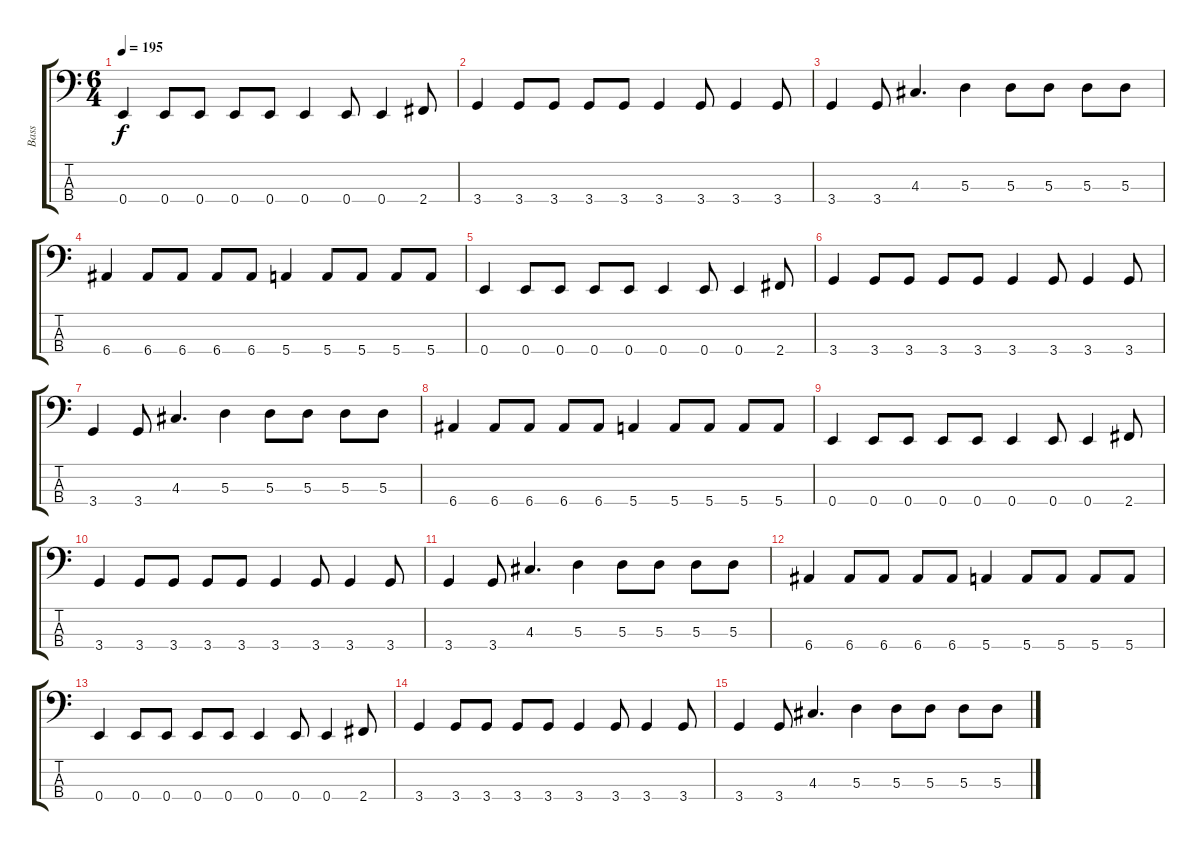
\track ("Bass" "Bass") {instrument electricbassfinger}
\staff {score tabs}
\tuning (G2 D2 A1 E1) {hide}
\ts (6 4)
\tempo 195
\clef f4
\ks c
0.4.4{dy f} 0.4.8 0.4.8 0.4.8 0.4.8 0.4.4 0.4.8 0.4.4 2.4.8 |
3.4.4 3.4.8 3.4.8 3.4.8 3.4.8 3.4.4 3.4.8 3.4.4 3.4.8 |
3.4.4 3.4.8 4.3.4{d} 5.3.4 5.3.8 5.3.8 5.3.8 5.3.8 |
6.4.4 6.4.8 6.4.8 6.4.8 6.4.8 5.4.4 5.4.8 5.4.8 5.4.8 5.4.8 |
0.4.4 0.4.8 0.4.8 0.4.8 0.4.8 0.4.4 0.4.8 0.4.4 2.4.8 |
3.4.4 3.4.8 3.4.8 3.4.8 3.4.8 3.4.4 3.4.8 3.4.4 3.4.8 |
3.4.4 3.4.8 4.3.4{d} 5.3.4 5.3.8 5.3.8 5.3.8 5.3.8 |
6.4.4 6.4.8 6.4.8 6.4.8 6.4.8 5.4.4 5.4.8 5.4.8 5.4.8 5.4.8 |
0.4.4 0.4.8 0.4.8 0.4.8 0.4.8 0.4.4 0.4.8 0.4.4 2.4.8 |
3.4.4 3.4.8 3.4.8 3.4.8 3.4.8 3.4.4 3.4.8 3.4.4 3.4.8 |
3.4.4 3.4.8 4.3.4{d} 5.3.4 5.3.8 5.3.8 5.3.8 5.3.8 |
6.4.4 6.4.8 6.4.8 6.4.8 6.4.8 5.4.4 5.4.8 5.4.8 5.4.8 5.4.8 |
0.4.4 0.4.8 0.4.8 0.4.8 0.4.8 0.4.4 0.4.8 0.4.4 2.4.8 |
3.4.4 3.4.8 3.4.8 3.4.8 3.4.8 3.4.4 3.4.8 3.4.4 3.4.8 |
3.4.4 3.4.8 4.3.4{d} 5.3.4 5.3.8 5.3.8 5.3.8 5.3.8
